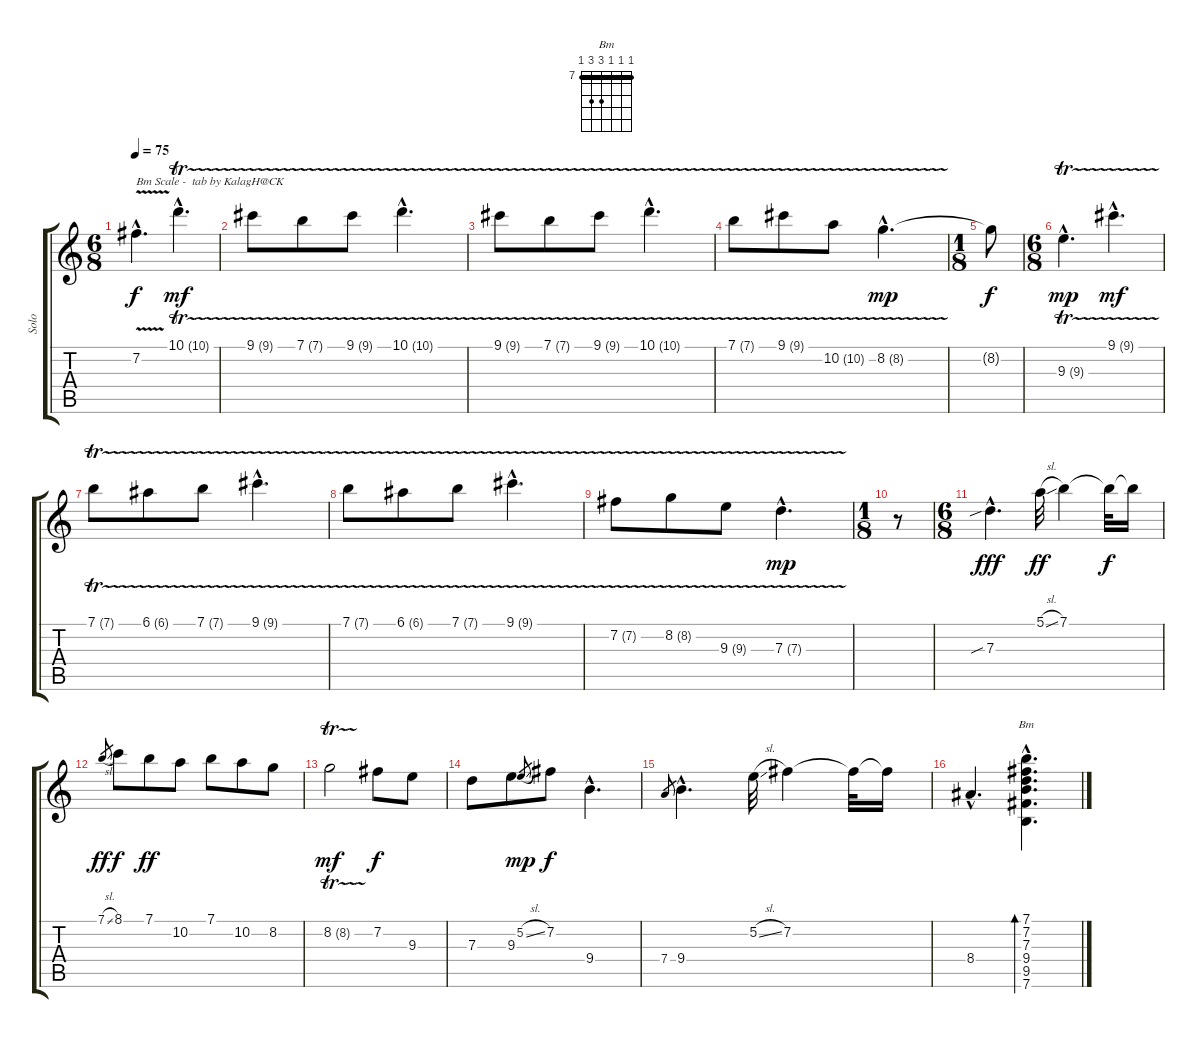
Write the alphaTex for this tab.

\track ("Solo" "Solo") {instrument acousticguitarnylon}
\staff {score tabs}
\tuning (E4 B3 G3 D3 A2 E2) {hide}
\chord ("Bm" 7 7 7 9 9 7) {firstfret 7 barre 7}
\ts (6 8)
\tempo 75
\clef g2
\ks c
7.2{v hac}.4{d txt "Bm Scale -  tab by KalagH@CK" dy f instrument acousticguitarnylon} 10.1{tr (10 64) hac}.4{d dy mf} |
9.1{tr (9 64)}.8 7.1{tr (7 64)}.8 9.1{tr (9 64)}.8 10.1{tr (10 64) hac}.4{d} |
\section ("" "")
9.1{tr (9 64)}.8 7.1{tr (7 64)}.8 9.1{tr (9 64)}.8 10.1{tr (10 64) hac}.4{d} |
7.1{tr (7 64)}.8 9.1{tr (9 64)}.8 10.2{tr (10 64)}.8 8.2{tr (8 64) hac}.4{d dy mp} |
\ts (1 8)
8.2{t}.8{dy f} |
\ts (6 8)
9.3{tr (9 64) hac}.4{d dy mp} 9.1{tr (9 64) hac}.4{d dy mf} |
7.1{tr (7 64)}.8 6.1{tr (6 64)}.8 7.1{tr (7 64)}.8 9.1{tr (9 64) hac}.4{d} |
7.1{tr (7 64)}.8 6.1{tr (6 64)}.8 7.1{tr (7 64)}.8 9.1{tr (9 64) hac}.4{d} |
7.2{tr (7 64)}.8 8.2{tr (8 64)}.8 9.3{tr (9 64)}.8 7.3{tr (7 64) hac}.4{d dy mp} |
\ts (1 8)
r.8 |
\ts (6 8)
7.3{sib hac}.4{d dy fff} 5.1{sl}.32{dy ff} 7.1.4 7.1{t}.32{dy f} 7.1{t}.16 |
7.1{sl}.8{gr dy ff} 8.1.8{dy f} 7.1.8{dy ff} 10.2.8 7.1.8 10.2.8 8.2.8 |
8.2{tr (8 64)}.2{dy mf} 7.2.8{dy f} 9.3.8 |
7.3.8 9.3.8 5.2{sl}.8{gr dy mp} 7.2.8{dy f} 9.4{hac}.4{d} |
7.4.8{gr} 9.4{hac}.4{d} 5.2{sl}.32 7.2.4 7.2{t}.32 7.2{t}.16 |
8.4{hac}.4{d} (7.1{hac} 7.2{hac} 7.3{hac} 9.4{hac} 9.5{hac} 7.6{hac}).4{d bd 480 ch "Bm"}
